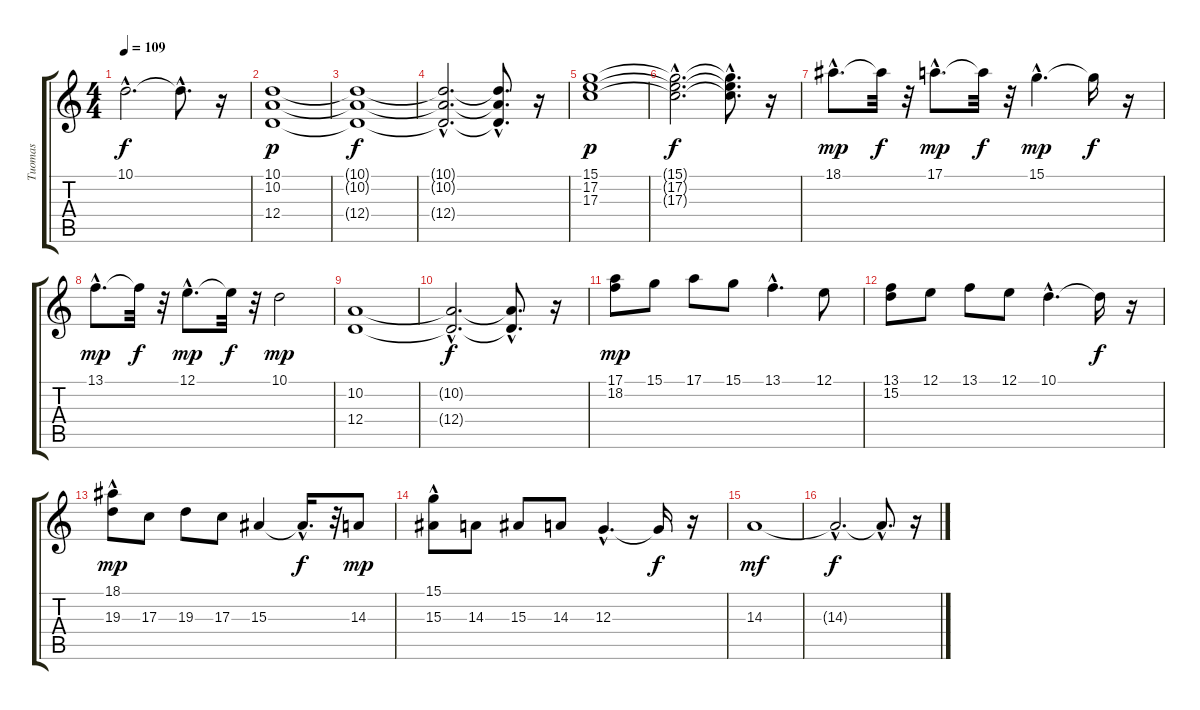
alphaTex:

\track ("Tuomas" "Tuomas") {instrument stringensemble1}
\staff {score tabs}
\tuning (E4 B3 G3 D3 A2 E2) {hide}
\ts (4 4)
\tempo 109
\clef g2
\ks c
10.1{hac t}.2{d dy f} 10.1{hac t}.8{d} r.16 |
(10.1 10.2 12.4).1{dy p volume 4} |
(10.1{t} 10.2{t} 12.4{t}).1{dy f} |
(10.1{hac t} 10.2{hac t} 12.4{hac t}).2{d} (10.1{hac t} 10.2{hac t} 12.4{hac t}).8{d} r.16 |
(15.1 17.2 17.3).1{dy p volume 15} |
(15.1{hac t} 17.2{hac t} 17.3{hac t}).2{d dy f} (15.1{hac t} 17.2{hac t} 17.3{hac t}).8{d} r.16 |
18.1{hac}.8{d dy mp} 18.1{t}.32{dy f} r.32 17.1{hac}.8{d dy mp} 17.1{t}.32{dy f} r.32 15.1{hac}.4{d dy mp} 15.1{t}.16{dy f} r.16 |
13.1{hac}.8{d dy mp} 13.1{t}.32{dy f} r.32 12.1{hac}.8{d dy mp} 12.1{t}.32{dy f} r.32 10.1.2{dy mp} |
(10.2 12.4).1 |
(10.2{hac t} 12.4{hac t}).2{d dy f} (10.2{hac t} 12.4{hac t}).8{d} r.16 |
(17.1 18.2).8{dy mp} 15.1.8 17.1.8 15.1.8 13.1{hac}.4{d} 12.1.8 |
(13.1 15.2).8 12.1.8 13.1.8 12.1.8 10.1{hac}.4{d} 10.1{t}.16{dy f} r.16 |
(18.1{hac} 19.3).8{dy mp} 17.3.8 19.3.8 17.3.8 15.3.4 15.3{hac t}.16{d dy f} r.32 14.3.8{dy mp} |
(15.1{hac} 15.3).8 14.3.8 15.3.8 14.3.8 12.3{hac}.4{d} 12.3{t}.16{dy f} r.16 |
14.3.1{dy mf} |
14.3{hac t}.2{d dy f} 14.3{hac t}.8{d} r.16
